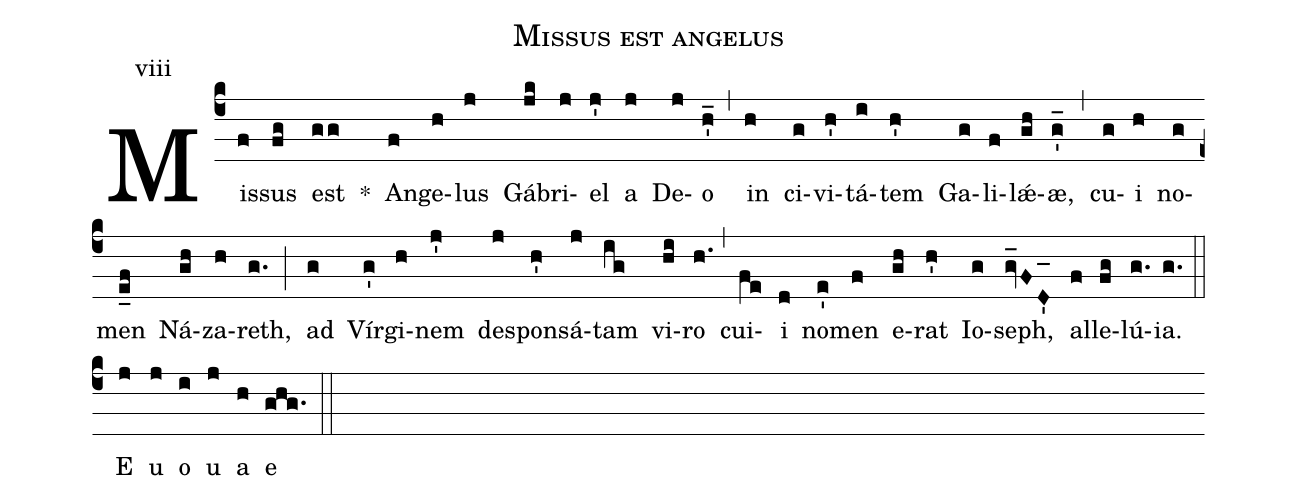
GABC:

name:Missus est angelus;
mode:viii;
%%
(c4) Mis(f)sus(fg) est(gg) *() An(f)ge(h)lus(j) Gá(jk)bri(j)el(j') a(j) De(j)o(h_') (,) in(h) ci(g)vi(h')tá(i)tem(h') Ga(g)li(f)lǽ(gh)æ,(g_') (,) cu(g)i(h) no(g)men(e_f) Ná(gh)za(h)reth,(g.) (;) ad(g) Vír(g')gi(h)nem(j') de(j)spon(h')sá(j)tam(ig) vi(hi)ro(h.) (,) cui(fe)i(d) no(e')men(f) e(gh)rat(h') Io(g)seph,(gv_FD_') al(f)le(fg)lú(g.)ia.(g.) (::) <eu> E(j) u(j) o(i) u(j) a(h) e(ghg.) </eu> (::)
